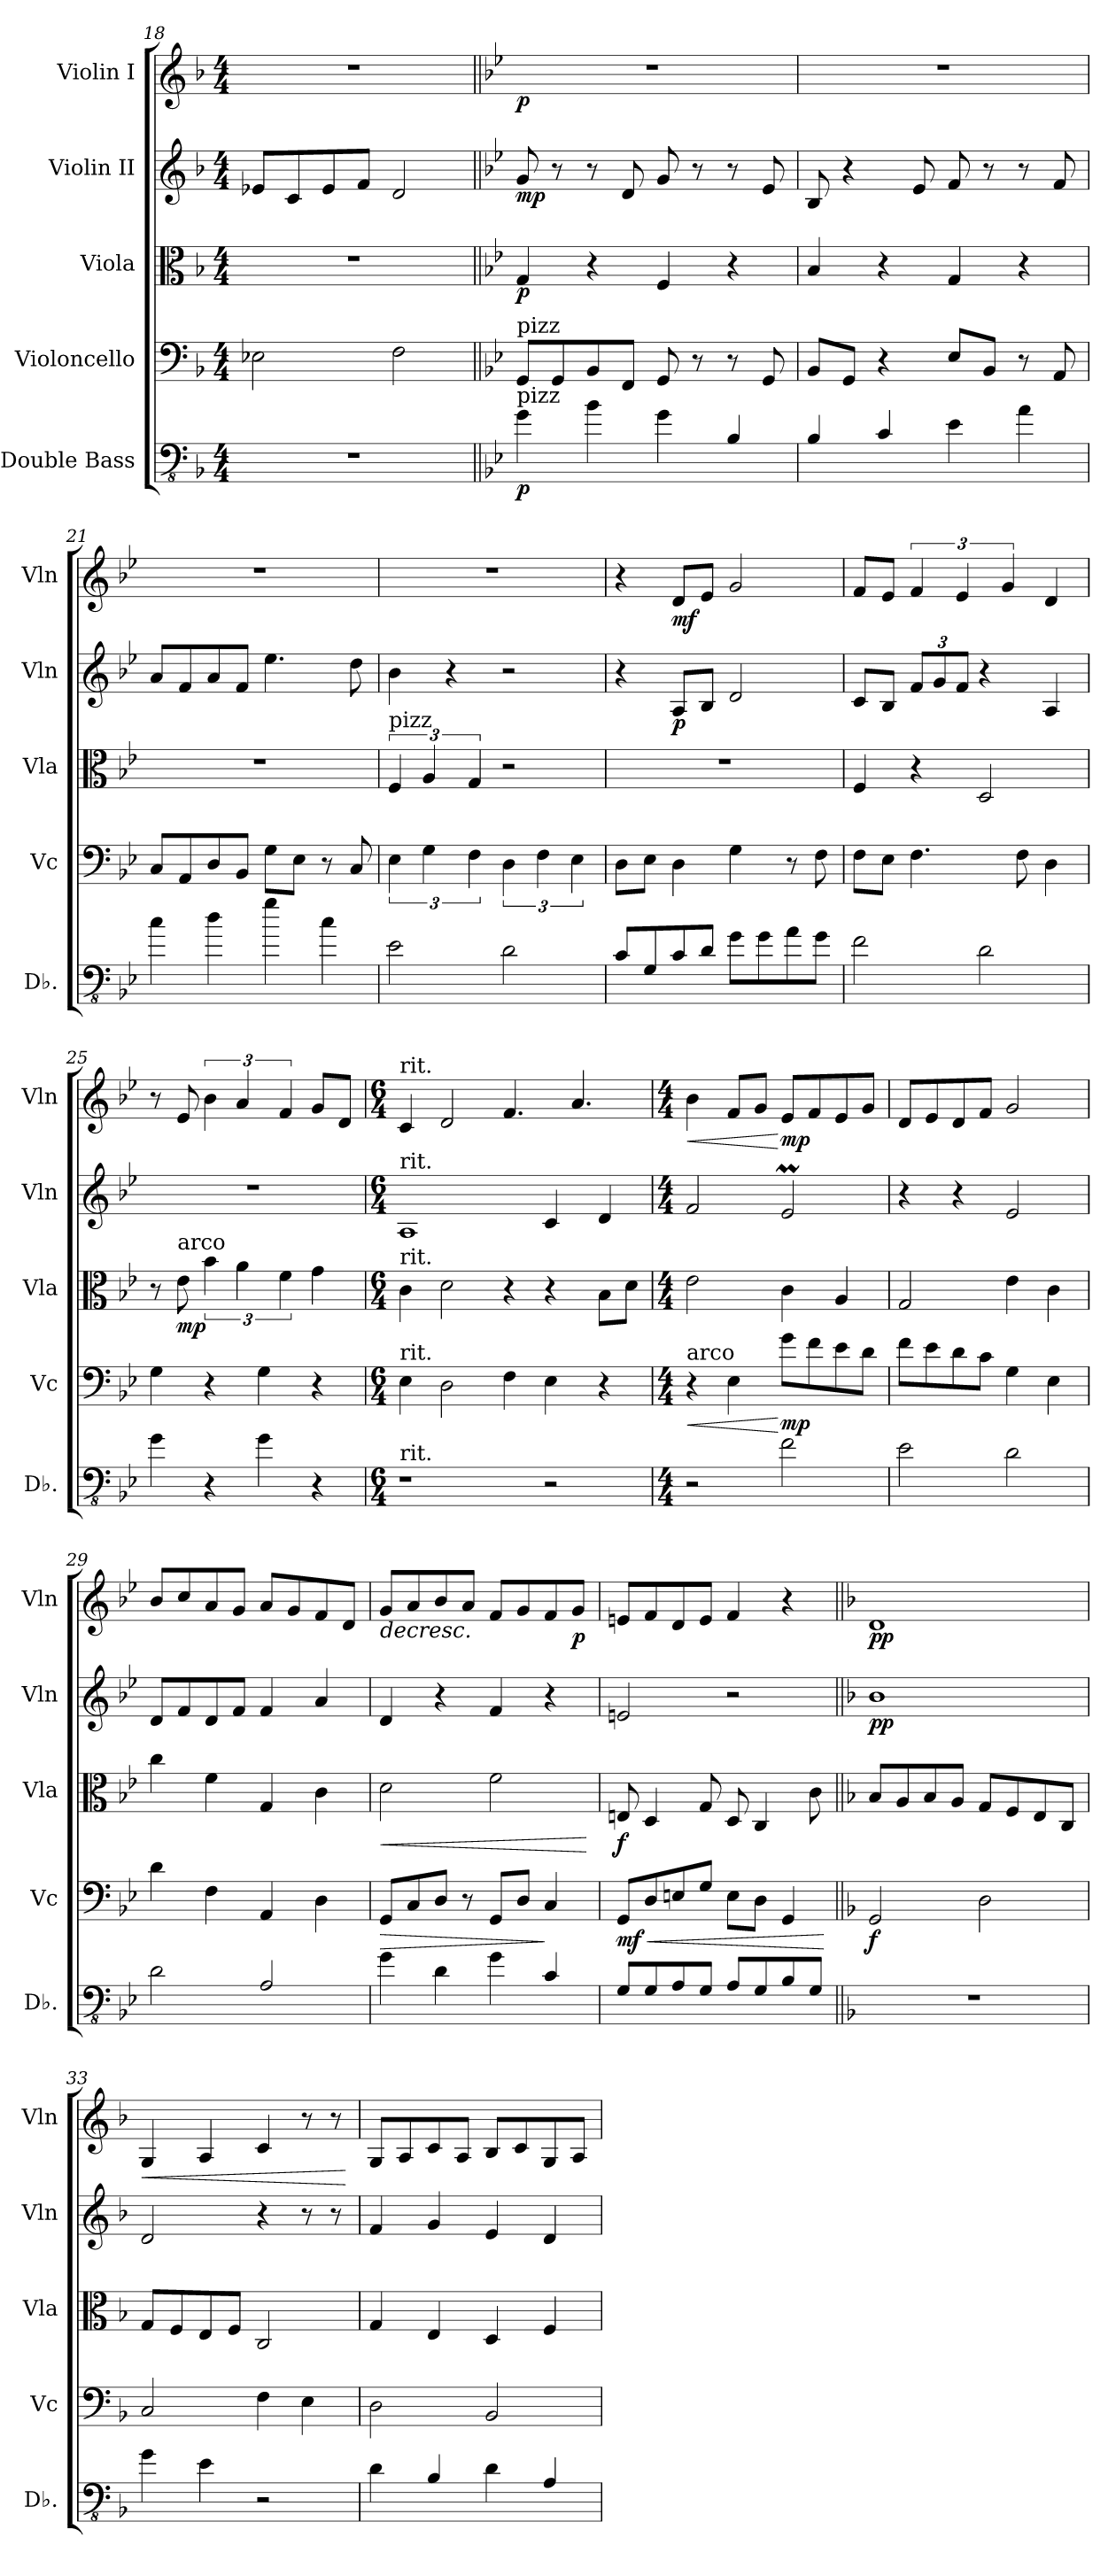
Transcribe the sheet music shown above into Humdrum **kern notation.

**kern	**dynam	**kern	**dynam	**kern	**dynam	**kern	**dynam	**kern	**dynam
*part5	*part5	*part4	*part4	*part3	*part3	*part2	*part2	*part1	*part1
*staff5	*staff5	*staff4	*staff4	*staff3	*staff3	*staff2	*staff2	*staff1	*staff1
*I"Double Bass	*	*I"Violoncello	*	*I"Viola	*	*I"Violin II	*	*I"Violin I	*
*I'Db.	*	*I'Vc	*	*I'Vla	*	*I'Vln	*	*I'Vln	*
*clefFv4	*	*clefF4	*	*clefC3	*	*clefG2	*	*clefG2	*
*ITrd7c12	*	*	*	*	*	*	*	*	*
*k[b-]	*	*k[b-]	*	*k[b-]	*	*k[b-]	*	*k[b-]	*
*M4/4	*	*M4/4	*	*M4/4	*	*M4/4	*	*M4/4	*
*MM100	*	*MM100	*	*MM100	*	*MM100	*	*MM100	*
=18	=18	=18	=18	=18	=18	=18	=18	=18	=18
1r	.	2E-X\	.	1r	.	8e-X/L	.	1r	.
.	.	.	.	.	.	8c/	.	.	.
.	.	.	.	.	.	8e-/	.	.	.
.	.	.	.	.	.	8f/J	.	.	.
.	.	2F\	.	.	.	2d/	.	.	.
!!LO:PB:g=z
=19||	=19||	=19||	=19||	=19||	=19||	=19||	=19||	=19||	=19||
*k[b-e-]	*	*k[b-e-]	*	*k[b-e-]	*	*k[b-e-]	*	*k[b-e-]	*
*	*	*	*	*	*	*	*	*MM140	*
!	!	!LO:TX:a:t=pizz	!	!	!	!	!	!	!
!LO:TX:a:t=pizz	!	!	!	!	!	!	!	!	!
!	!LO:DY:b	!	!	!	!LO:DY:b	!	!LO:DY:b	!	!LO:DY:b
4GG\	p	8GG/L	.	4G/	p	8g/	mp	1r	p
.	.	8GG/	.	.	.	8r	.	.	.
4BB-\	.	8BB-/	.	4r	.	8r	.	.	.
.	.	8FF/J	.	.	.	8d/	.	.	.
4GG\	.	8GG/	.	4F/	.	8g/	.	.	.
.	.	8r	.	.	.	8r	.	.	.
4BBB-/	.	8r	.	4r	.	8r	.	.	.
.	.	8GG/	.	.	.	8e-/	.	.	.
=20	=20	=20	=20	=20	=20	=20	=20	=20	=20
4BBB-/	.	8BB-/L	.	4B-/	.	8B-/	.	1r	.
.	.	8GG/J	.	.	.	4r	.	.	.
4CC/	.	4r	.	4r	.	.	.	.	.
.	.	.	.	.	.	8e-/	.	.	.
4EE-\	.	8E-/L	.	4G/	.	8f/	.	.	.
.	.	8BB-/J	.	.	.	8r	.	.	.
4AA\	.	8r	.	4r	.	8r	.	.	.
.	.	8AA/	.	.	.	8f/	.	.	.
=21	=21	=21	=21	=21	=21	=21	=21	=21	=21
4C\	.	8C/L	.	1r	.	8a/L	.	1r	.
.	.	8AA/	.	.	.	8f/	.	.	.
4D\	.	8D/	.	.	.	8a/	.	.	.
.	.	8BB-/J	.	.	.	8f/J	.	.	.
4G\	.	8G\L	.	.	.	4.ee-\	.	.	.
.	.	8E-\J	.	.	.	.	.	.	.
4C\	.	8r	.	.	.	.	.	.	.
.	.	8C/	.	.	.	8dd\	.	.	.
=22	=22	=22	=22	=22	=22	=22	=22	=22	=22
!	!	!	!	!LO:TX:a:t=pizz	!	!	!	!	!
2EE-\	.	6E-\	.	6F/	.	4b-\	.	1r	.
.	.	6G\	.	6A/	.	.	.	.	.
.	.	.	.	.	.	4r	.	.	.
.	.	6F\	.	6G/	.	.	.	.	.
2DD\	.	6D\	.	2r	.	2r	.	.	.
.	.	6F\	.	.	.	.	.	.	.
.	.	6E-\	.	.	.	.	.	.	.
!!LO:LB:g=z
=23	=23	=23	=23	=23	=23	=23	=23	=23	=23
8CC/L	.	8D\L	.	1r	.	4r	.	4r	.
8GGG/	.	8E-\J	.	.	.	.	.	.	.
!	!	!	!	!	!	!	!LO:DY:b	!	!LO:DY:b
8CC/	.	4D\	.	.	.	8A/L	p	8d/L	mf
8DD/J	.	.	.	.	.	8B-/J	.	8e-/J	.
8GG\L	.	4G\	.	.	.	2d/	.	2g/	.
8GG\	.	.	.	.	.	.	.	.	.
8AA\	.	8r	.	.	.	.	.	.	.
8GG\J	.	8F\	.	.	.	.	.	.	.
=24	=24	=24	=24	=24	=24	=24	=24	=24	=24
2FF\	.	8F\L	.	4F/	.	8c/L	.	8f/L	.
.	.	8E-\J	.	.	.	8B-/J	.	8e-/J	.
*	*	*	*	*	*	*Xbrackettup	*	*	*
.	.	4.F\	.	4r	.	12f/L	.	6f/	.
.	.	.	.	.	.	12g/	.	.	.
.	.	.	.	.	.	12f/J	.	6e-/	.
2DD\	.	.	.	2D/	.	4r	.	.	.
.	.	.	.	.	.	.	.	6g/	.
.	.	8F\	.	.	.	.	.	.	.
.	.	4D\	.	.	.	4A/	.	4d/	.
=25	=25	=25	=25	=25	=25	=25	=25	=25	=25
4GG\	.	4G\	.	8r	.	1r	.	8r	.
!	!	!	!	!LO:TX:a:t=arco	!	!	!	!	!
!	!	!	!	!	!LO:DY:b	!	!	!	!
.	.	.	.	8e-\	mp	.	.	8e-/	.
4r	.	4r	.	6b-\	.	.	.	6b-\	.
.	.	.	.	6a\	.	.	.	6a/	.
4GG\	.	4G\	.	.	.	.	.	.	.
.	.	.	.	6f\	.	.	.	6f/	.
4r	.	4r	.	4g\	.	.	.	8g/L	.
.	.	.	.	.	.	.	.	8d/J	.
=26	=26	=26	=26	=26	=26	=26	=26	=26	=26
*M6/4	*	*M6/4	*	*M6/4	*	*M6/4	*	*M6/4	*
!	!	!	!	!	!	!	!	!LO:TX:a:t=rit.	!
!	!	!	!	!	!	!LO:TX:a:t=rit.	!	!	!
!	!	!	!	!LO:TX:a:t=rit.	!	!	!	!	!
!	!	!LO:TX:a:t=rit.	!	!	!	!	!	!	!
!LO:TX:a:t=rit.	!	!	!	!	!	!	!	!	!
1r	.	4E-\	.	4c\	.	1A	.	4c/	.
.	.	2D\	.	2d\	.	.	.	2d/	.
.	.	4F\	.	4r	.	.	.	4.f/	.
2r	.	4E-\	.	4r	.	4c/	.	.	.
.	.	.	.	.	.	.	.	4.a/	.
.	.	4r	.	8B-\L	.	4d/	.	.	.
.	.	.	.	8d\J	.	.	.	.	.
=27	=27	=27	=27	=27	=27	=27	=27	=27	=27
*M4/4	*	*M4/4	*	*M4/4	*	*M4/4	*	*M4/4	*
!	!	!LO:TX:a:t=arco	!	!	!	!	!	!	!
!	!	!	!LO:HP:b	!	!	!	!	!	!LO:HP:b
2r	.	4r	<	2e-\	.	2f/	.	4b-\	<
.	.	4E-\	.	.	.	.	.	8f/L	.
.	.	.	.	.	.	.	.	8g/J	.
!	!	!	!LO:DY:n=1:b	!	!	!	!	!	!LO:DY:n=1:b
2FF\	.	8g\L	[ mp	4c\	.	2e-M/	.	8e-/L	[ mp
.	.	8f\	.	.	.	.	.	8f/	.
.	.	8e-\	.	4A/	.	.	.	8e-/	.
.	.	8d\J	.	.	.	.	.	8g/J	.
!!LO:PB:g=z
=28	=28	=28	=28	=28	=28	=28	=28	=28	=28
2EE-\	.	8f\L	.	2G/	.	4r	.	8d/L	.
.	.	8e-\	.	.	.	.	.	8e-/	.
.	.	8d\	.	.	.	4r	.	8d/	.
.	.	8c\J	.	.	.	.	.	8f/J	.
2DD\	.	4G\	.	4e-\	.	2e-/	.	2g/	.
.	.	4E-\	.	4c\	.	.	.	.	.
=29	=29	=29	=29	=29	=29	=29	=29	=29	=29
2DD\	.	4d\	.	4cc\	.	8d/L	.	8b-/L	.
.	.	.	.	.	.	8f/	.	8cc/	.
.	.	4F\	.	4f\	.	8d/	.	8a/	.
.	.	.	.	.	.	8f/J	.	8g/J	.
2AAA/	.	4AA/	.	4G/	.	4f/	.	8a/L	.
.	.	.	.	.	.	.	.	8g/	.
.	.	4D\	.	4c\	.	4a/	.	8f/	.
.	.	.	.	.	.	.	.	8d/J	.
=30	=30	=30	=30	=30	=30	=30	=30	=30	=30
!	!	!	!LO:HP:b	!	!LO:HP:b	!	!	!	!LO:HP:b
4GG\	.	8GG/L	>	2d\	<	4d/	.	8g/L	>
.	.	8C/	.	.	.	.	.	8a/	.
4DD\	.	8D/J	.	.	.	4r	.	8b-/	.
.	.	8r	.	.	.	.	.	8a/J	.
4GG\	.	8GG/L	.	2f\	.	4f/	.	8f/L	.
.	.	8D/J	.	.	.	.	.	8g/	.
4CC/	.	4C/	]	.	.	4r	.	8f/	.
!	!	!	!	!	!	!	!	!	!LO:DY:b
.	.	.	.	.	.	.	.	8g/J	p
.	.	.	.	.	[	.	.	.	]
=31	=31	=31	=31	=31	=31	=31	=31	=31	=31
!	!	!	!LO:HP:b	!	!	!	!	!	!
!	!	!	!LO:DY:n=1:b	!	!LO:DY:b	!	!	!	!
8GGG/L	.	8GG/L	< mf	8En/	f	2en/	.	8en/L	.
8GGG/	.	8D/	.	4D/	.	.	.	8f/	.
8AAA/	.	8En/	.	.	.	.	.	8d/	.
8GGG/J	.	8G/J	.	8G/	.	.	.	8e/J	.
8AAA/L	.	8E\L	.	8D/	.	2r	.	4f/	.
8GGG/	.	8D\J	.	4C/	.	.	.	.	.
8BBB-/	.	4GG/	.	.	.	.	.	4r	.
8GGG/J	.	.	.	8c\	.	.	.	.	.
.	.	.	[	.	.	.	.	.	.
!!LO:LB:g=z
=32||	=32||	=32||	=32||	=32||	=32||	=32||	=32||	=32||	=32||
*k[b-]	*	*k[b-]	*	*k[b-]	*	*k[b-]	*	*k[b-]	*
!	!	!	!LO:DY:b	!	!	!	!LO:DY:b	!	!LO:DY:b
1r	.	2GG/	f	8B-/L	.	1b-	pp	1d	pp
.	.	.	.	8A/	.	.	.	.	.
.	.	.	.	8B-/	.	.	.	.	.
.	.	.	.	8A/J	.	.	.	.	.
.	.	2D\	.	8G/L	.	.	.	.	.
.	.	.	.	8F/	.	.	.	.	.
.	.	.	.	8E/	.	.	.	.	.
.	.	.	.	8C/J	.	.	.	.	.
=33	=33	=33	=33	=33	=33	=33	=33	=33	=33
!	!	!	!	!	!	!	!	!	!LO:HP:b
4GG\	.	2C/	.	8G/L	.	2d/	.	4G/	<
.	.	.	.	8F/	.	.	.	.	.
4EE\	.	.	.	8E/	.	.	.	4A/	.
.	.	.	.	8F/J	.	.	.	.	.
2r	.	4F\	.	2C/	.	4r	.	4c/	.
.	.	4E\	.	.	.	8r	.	8r	.
.	.	.	.	.	.	8r	.	8r	.
.	.	.	.	.	.	.	.	.	[
=34	=34	=34	=34	=34	=34	=34	=34	=34	=34
4DD\	.	2D\	.	4G/	.	4f/	.	8G/L	.
.	.	.	.	.	.	.	.	8A/	.
4BBB-/	.	.	.	4E/	.	4g/	.	8c/	.
.	.	.	.	.	.	.	.	8A/J	.
4DD\	.	2BB-/	.	4D/	.	4e/	.	8B-/L	.
.	.	.	.	.	.	.	.	8c/	.
4AAA/	.	.	.	4F/	.	4d/	.	8G/	.
.	.	.	.	.	.	.	.	8A/J	.
=	=	=	=	=	=	=	=	=	=
*-	*-	*-	*-	*-	*-	*-	*-	*-	*-
